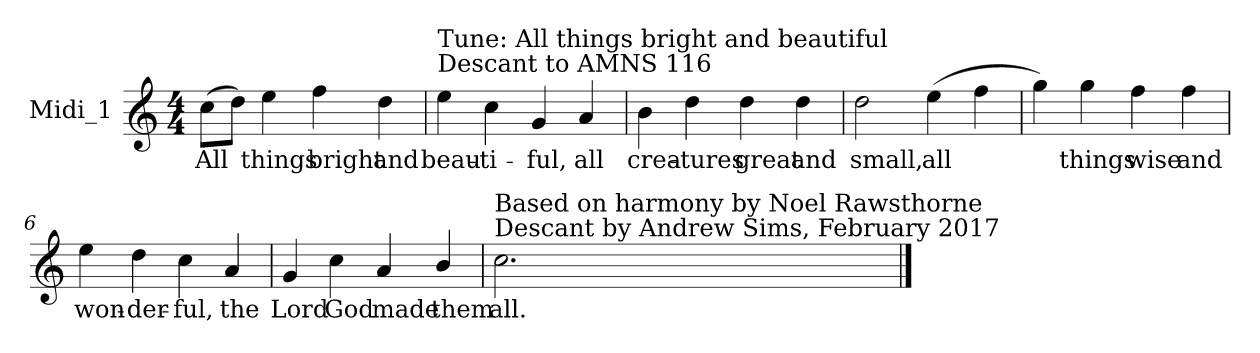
**kern	**text
*part1	*part1
*staff1	*staff1
*I"Midi_1	*
*clefG2	*
*k[]	*
*M4/4	*
*MM120	*
=1	=1
!	!LO:LY:b
(>8cc\L	All
8dd\J)	.
!	!LO:LY:b
4ee\	things
!	!LO:LY:b
4ff\	bright
!	!LO:LY:b
4dd\	and
=2	=2
!LO:TX:a:t=Descant to AMNS 116	!
!LO:TX:a:t=Tune&colon; All things bright and beautiful	!
!	!LO:LY:b
4ee\	beau-
!	!LO:LY:b
4cc\	-ti-
!	!LO:LY:b
4g/	-ful,
!	!LO:LY:b
4a/	all
=3	=3
!	!LO:LY:b
4b\	crea-
!	!LO:LY:b
4dd\	-tures
!	!LO:LY:b
4dd\	great
!	!LO:LY:b
4dd\	and
!!LO:LB:g=z
=4	=4
!	!LO:LY:b
2dd\	small,
!	!LO:LY:b
(>4ee\	all
4ff\	.
=5	=5
4gg\)	.
!	!LO:LY:b
4gg\	things
!	!LO:LY:b
4ff\	wise
!	!LO:LY:b
4ff\	and
=6	=6
!	!LO:LY:b
4ee\	won-
!	!LO:LY:b
4dd\	-der-
!	!LO:LY:b
4cc\	-ful,
!	!LO:LY:b
4a/	the
=7	=7
!	!LO:LY:b
4g/	Lord
!	!LO:LY:b
4cc\	God
!	!LO:LY:b
4a/	made
!	!LO:LY:b
4b/	them
=8	=8
!LO:TX:a:t=Descant by Andrew Sims, February 2017	!
!LO:TX:a:t=Based on harmony by Noel Rawsthorne	!
!	!LO:LY:b
2.cc\	all.
==	==
*-	*-
